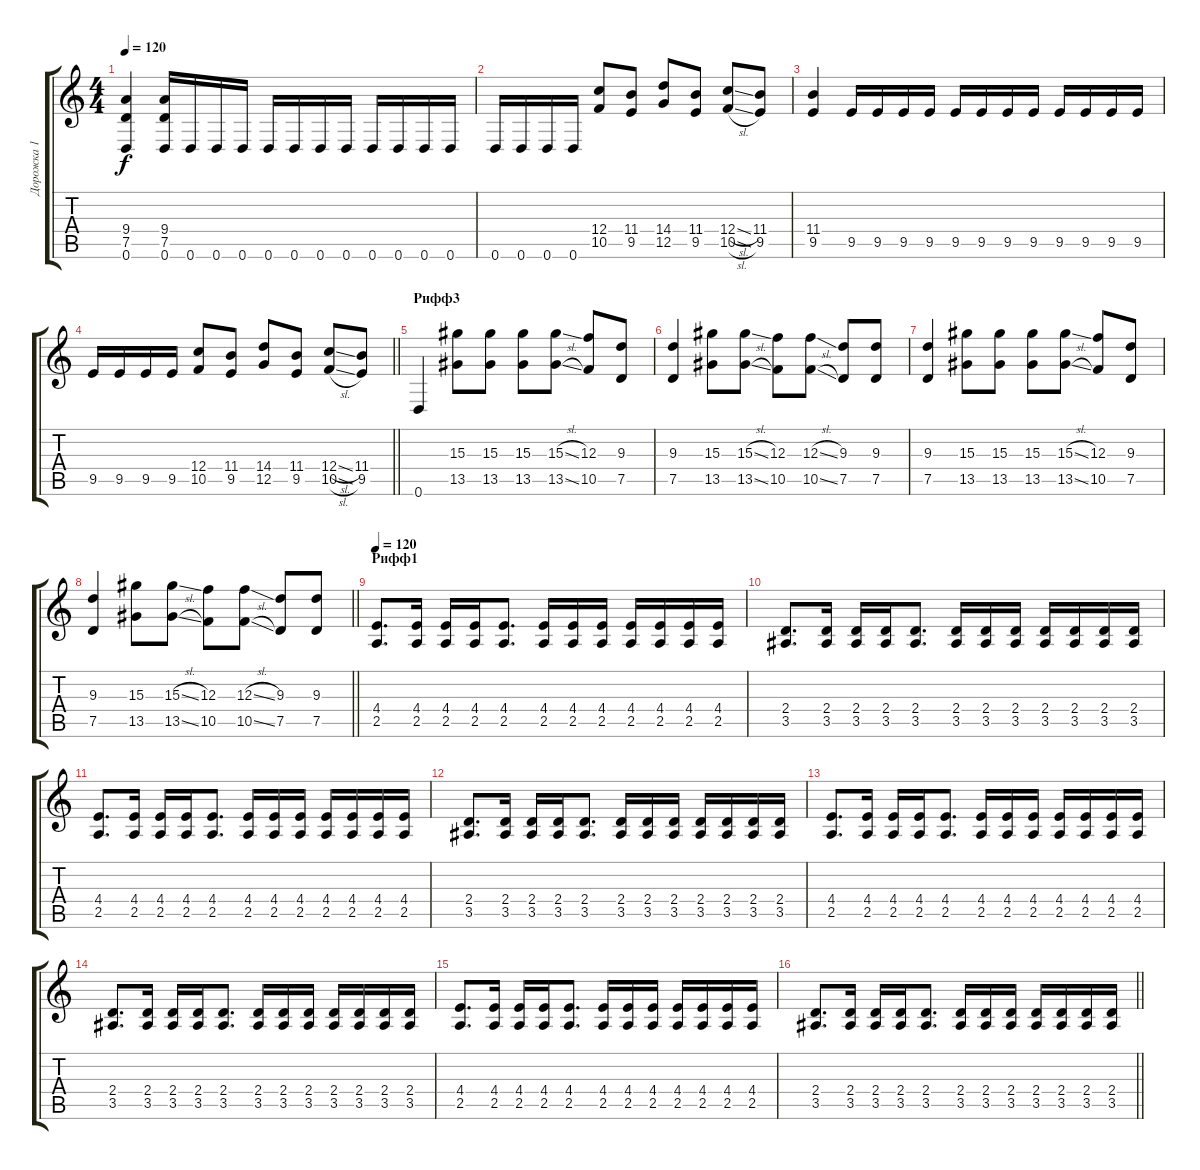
\track ("Дорожка 1" "Дорожка 1") {instrument distortionguitar}
\staff {score tabs}
\tuning (D4 A3 F3 C3 G2 D2) {hide}
\ts (4 4)
\tempo 120
\clef g2
\ks c
(9.4 7.5 0.6).4{dy f} (9.4 7.5 0.6).16 0.6.16 0.6.16 0.6.16 0.6.16 0.6.16 0.6.16 0.6.16 0.6.16 0.6.16 0.6.16 0.6.16 |
0.6.16 0.6.16 0.6.16 0.6.16 (12.4 10.5).8 (11.4 9.5).8 (14.4 12.5).8 (11.4 9.5).8 (12.4{sl} 10.5{sl}).8 (11.4 9.5).8 |
(11.4 9.5).4 9.5.16 9.5.16 9.5.16 9.5.16 9.5.16 9.5.16 9.5.16 9.5.16 9.5.16 9.5.16 9.5.16 9.5.16 |
\barLineRight lightlight
9.5.16 9.5.16 9.5.16 9.5.16 (12.4 10.5).8 (11.4 9.5).8 (14.4 12.5).8 (11.4 9.5).8 (12.4{sl} 10.5{sl}).8 (11.4 9.5).8 |
\section ("" "Рифф3")
0.6.4 (15.3 13.5).8 (15.3 13.5).8 (15.3 13.5).8 (15.3{sl} 13.5{sl}).8 (12.3 10.5).8 (9.3 7.5).8 |
(9.3 7.5).4 (15.3 13.5).8 (15.3{sl} 13.5{sl}).8 (12.3 10.5).8 (12.3{sl} 10.5{sl}).8 (9.3 7.5).8 (9.3 7.5).8 |
(9.3 7.5).4 (15.3 13.5).8 (15.3 13.5).8 (15.3 13.5).8 (15.3{sl} 13.5{sl}).8 (12.3 10.5).8 (9.3 7.5).8 |
\barLineRight lightlight
(9.3 7.5).4 (15.3 13.5).8 (15.3{sl} 13.5{sl}).8 (12.3 10.5).8 (12.3{sl} 10.5{sl}).8 (9.3 7.5).8 (9.3 7.5).8 |
\section ("" "Рифф1")
\tempo 120
(4.4 2.5).8{d} (4.4 2.5).16 (4.4 2.5).16 (4.4 2.5).16 (4.4 2.5).8{d} (4.4 2.5).16 (4.4 2.5).16 (4.4 2.5).16 (4.4 2.5).16 (4.4 2.5).16 (4.4 2.5).16 (4.4 2.5).16 |
(2.4 3.5).8{d} (2.4 3.5).16 (2.4 3.5).16 (2.4 3.5).16 (2.4 3.5).8{d} (2.4 3.5).16 (2.4 3.5).16 (2.4 3.5).16 (2.4 3.5).16 (2.4 3.5).16 (2.4 3.5).16 (2.4 3.5).16 |
(4.4 2.5).8{d} (4.4 2.5).16 (4.4 2.5).16 (4.4 2.5).16 (4.4 2.5).8{d} (4.4 2.5).16 (4.4 2.5).16 (4.4 2.5).16 (4.4 2.5).16 (4.4 2.5).16 (4.4 2.5).16 (4.4 2.5).16 |
(2.4 3.5).8{d} (2.4 3.5).16 (2.4 3.5).16 (2.4 3.5).16 (2.4 3.5).8{d} (2.4 3.5).16 (2.4 3.5).16 (2.4 3.5).16 (2.4 3.5).16 (2.4 3.5).16 (2.4 3.5).16 (2.4 3.5).16 |
(4.4 2.5).8{d} (4.4 2.5).16 (4.4 2.5).16 (4.4 2.5).16 (4.4 2.5).8{d} (4.4 2.5).16 (4.4 2.5).16 (4.4 2.5).16 (4.4 2.5).16 (4.4 2.5).16 (4.4 2.5).16 (4.4 2.5).16 |
(2.4 3.5).8{d} (2.4 3.5).16 (2.4 3.5).16 (2.4 3.5).16 (2.4 3.5).8{d} (2.4 3.5).16 (2.4 3.5).16 (2.4 3.5).16 (2.4 3.5).16 (2.4 3.5).16 (2.4 3.5).16 (2.4 3.5).16 |
(4.4 2.5).8{d} (4.4 2.5).16 (4.4 2.5).16 (4.4 2.5).16 (4.4 2.5).8{d} (4.4 2.5).16 (4.4 2.5).16 (4.4 2.5).16 (4.4 2.5).16 (4.4 2.5).16 (4.4 2.5).16 (4.4 2.5).16 |
\barLineRight lightlight
(2.4 3.5).8{d} (2.4 3.5).16 (2.4 3.5).16 (2.4 3.5).16 (2.4 3.5).8{d} (2.4 3.5).16 (2.4 3.5).16 (2.4 3.5).16 (2.4 3.5).16 (2.4 3.5).16 (2.4 3.5).16 (2.4 3.5).16
